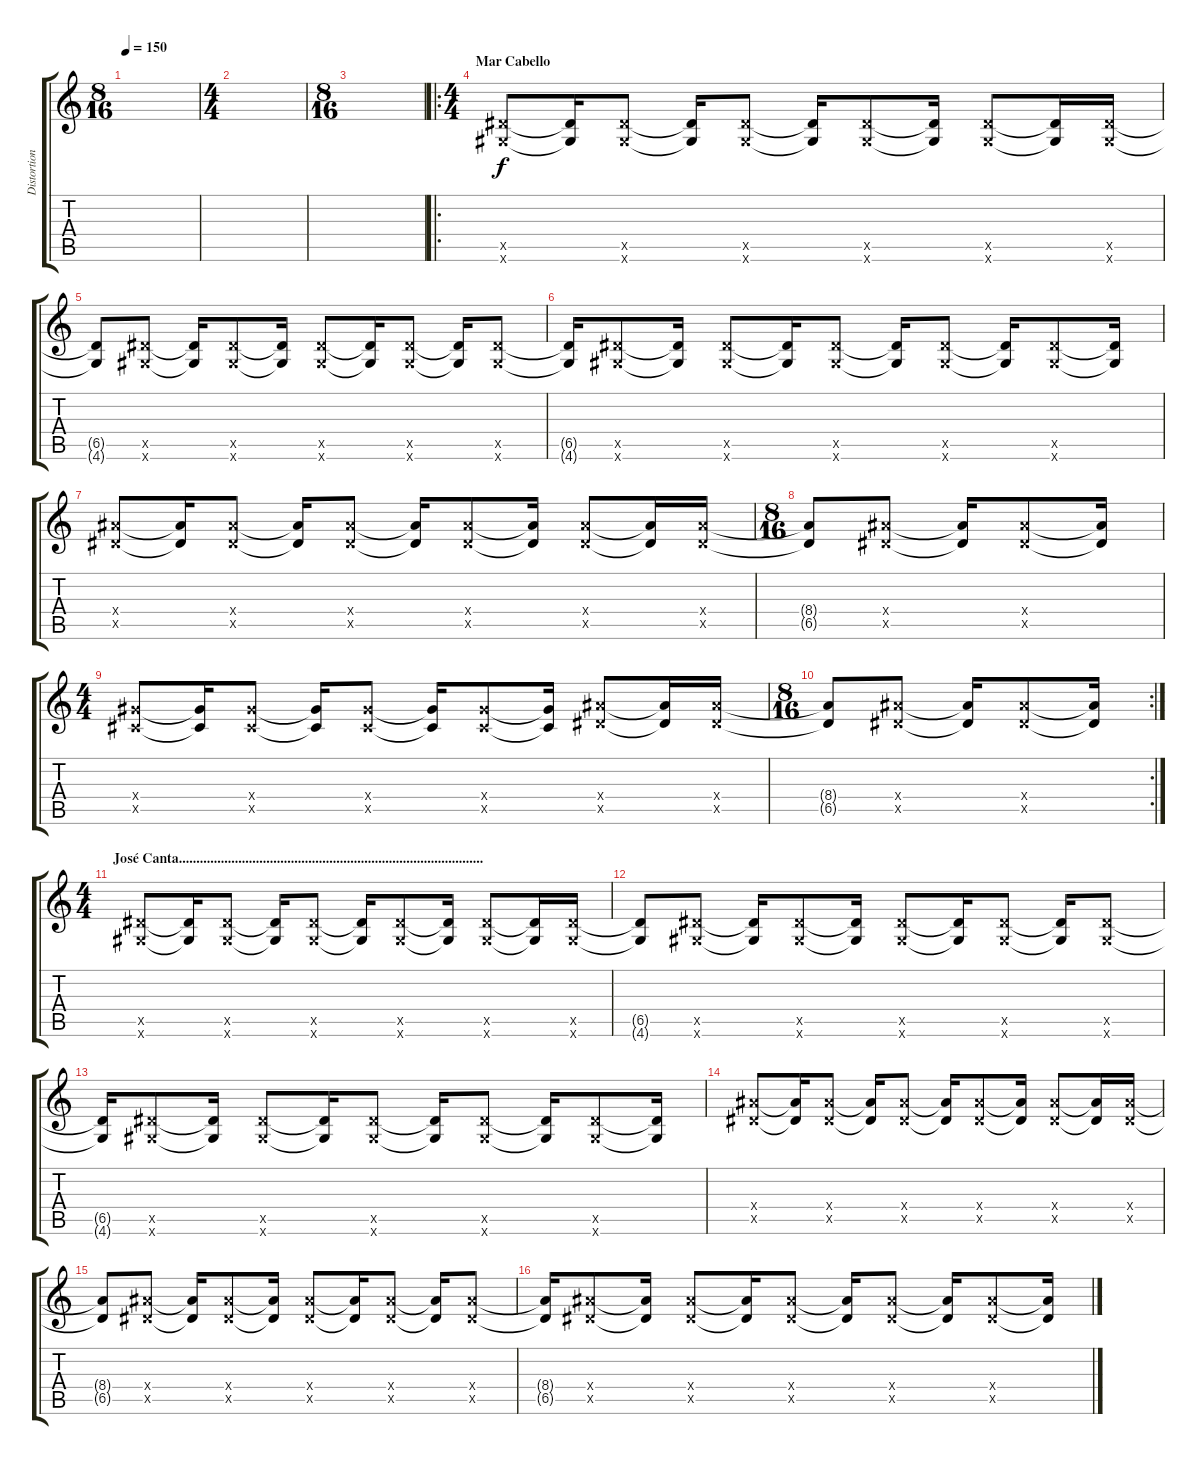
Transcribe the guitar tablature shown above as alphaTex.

\track ("Distortion II" "Distortion") {instrument distortionguitar}
\staff {score tabs}
\tuning (E4 B3 G3 D3 A2 E2) {hide}
\ts (8 16)
\tempo 150
\clef g2
\ks c
|
\ts (4 4)
|
\ts (8 16)
|
\ro
\ts (4 4)
\section ("" "Mar Cabello")
(6.5{x} 4.6{x}).8 (6.5{t} 4.6{t}).16 (6.5{x} 4.6{x}).8 (6.5{t} 4.6{t}).16 (6.5{x} 4.6{x}).8 (6.5{t} 4.6{t}).16 (6.5{x} 4.6{x}).8 (6.5{t} 4.6{t}).16 (6.5{x} 4.6{x}).8 (6.5{t} 4.6{t}).16 (6.5{x} 4.6{x}).16 |
(6.5{t} 4.6{t}).8 (6.5{x} 4.6{x}).8 (6.5{t} 4.6{t}).16 (6.5{x} 4.6{x}).8 (6.5{t} 4.6{t}).16 (6.5{x} 4.6{x}).8 (6.5{t} 4.6{t}).16 (6.5{x} 4.6{x}).8 (6.5{t} 4.6{t}).16 (6.5{x} 4.6{x}).8 |
(6.5{t} 4.6{t}).16 (6.5{x} 4.6{x}).8 (6.5{t} 4.6{t}).16 (6.5{x} 4.6{x}).8 (6.5{t} 4.6{t}).16 (6.5{x} 4.6{x}).8 (6.5{t} 4.6{t}).16 (6.5{x} 4.6{x}).8 (6.5{t} 4.6{t}).16 (6.5{x} 4.6{x}).8 (6.5{t} 4.6{t}).16 |
(8.4{x} 6.5{x}).8 (8.4{t} 6.5{t}).16 (8.4{x} 6.5{x}).8 (8.4{t} 6.5{t}).16 (8.4{x} 6.5{x}).8 (8.4{t} 6.5{t}).16 (8.4{x} 6.5{x}).8 (8.4{t} 6.5{t}).16 (8.4{x} 6.5{x}).8 (8.4{t} 6.5{t}).16 (8.4{x} 6.5{x}).16 |
\ts (8 16)
(8.4{t} 6.5{t}).8 (8.4{x} 6.5{x}).8 (8.4{t} 6.5{t}).16 (8.4{x} 6.5{x}).8 (8.4{t} 6.5{t}).16 |
\ts (4 4)
(6.4{x} 4.5{x}).8 (6.4{t} 4.5{t}).16 (6.4{x} 4.5{x}).8 (6.4{t} 4.5{t}).16 (6.4{x} 4.5{x}).8 (6.4{t} 4.5{t}).16 (6.4{x} 4.5{x}).8 (6.4{t} 4.5{t}).16 (8.4{x} 6.5{x}).8 (8.4{t} 6.5{t}).16 (8.4{x} 6.5{x}).16 |
\rc 2
\ts (8 16)
(8.4{t} 6.5{t}).8 (8.4{x} 6.5{x}).8 (8.4{t} 6.5{t}).16 (8.4{x} 6.5{x}).8 (8.4{t} 6.5{t}).16 |
\ts (4 4)
\section ("" "José Canta.......................................................................................")
(6.5{x} 4.6{x}).8 (6.5{t} 4.6{t}).16 (6.5{x} 4.6{x}).8 (6.5{t} 4.6{t}).16 (6.5{x} 4.6{x}).8 (6.5{t} 4.6{t}).16 (6.5{x} 4.6{x}).8 (6.5{t} 4.6{t}).16 (6.5{x} 4.6{x}).8 (6.5{t} 4.6{t}).16 (6.5{x} 4.6{x}).16 |
(6.5{t} 4.6{t}).8 (6.5{x} 4.6{x}).8 (6.5{t} 4.6{t}).16 (6.5{x} 4.6{x}).8 (6.5{t} 4.6{t}).16 (6.5{x} 4.6{x}).8 (6.5{t} 4.6{t}).16 (6.5{x} 4.6{x}).8 (6.5{t} 4.6{t}).16 (6.5{x} 4.6{x}).8 |
(6.5{t} 4.6{t}).16 (6.5{x} 4.6{x}).8 (6.5{t} 4.6{t}).16 (6.5{x} 4.6{x}).8 (6.5{t} 4.6{t}).16 (6.5{x} 4.6{x}).8 (6.5{t} 4.6{t}).16 (6.5{x} 4.6{x}).8 (6.5{t} 4.6{t}).16 (6.5{x} 4.6{x}).8 (6.5{t} 4.6{t}).16 |
(8.4{x} 6.5{x}).8 (8.4{t} 6.5{t}).16 (8.4{x} 6.5{x}).8 (8.4{t} 6.5{t}).16 (8.4{x} 6.5{x}).8 (8.4{t} 6.5{t}).16 (8.4{x} 6.5{x}).8 (8.4{t} 6.5{t}).16 (8.4{x} 6.5{x}).8 (8.4{t} 6.5{t}).16 (8.4{x} 6.5{x}).16 |
(8.4{t} 6.5{t}).8 (8.4{x} 6.5{x}).8 (8.4{t} 6.5{t}).16 (8.4{x} 6.5{x}).8 (8.4{t} 6.5{t}).16 (8.4{x} 6.5{x}).8 (8.4{t} 6.5{t}).16 (8.4{x} 6.5{x}).8 (8.4{t} 6.5{t}).16 (8.4{x} 6.5{x}).8 |
(8.4{t} 6.5{t}).16 (8.4{x} 6.5{x}).8 (8.4{t} 6.5{t}).16 (8.4{x} 6.5{x}).8 (8.4{t} 6.5{t}).16 (8.4{x} 6.5{x}).8 (8.4{t} 6.5{t}).16 (8.4{x} 6.5{x}).8 (8.4{t} 6.5{t}).16 (8.4{x} 6.5{x}).8 (8.4{t} 6.5{t}).16
